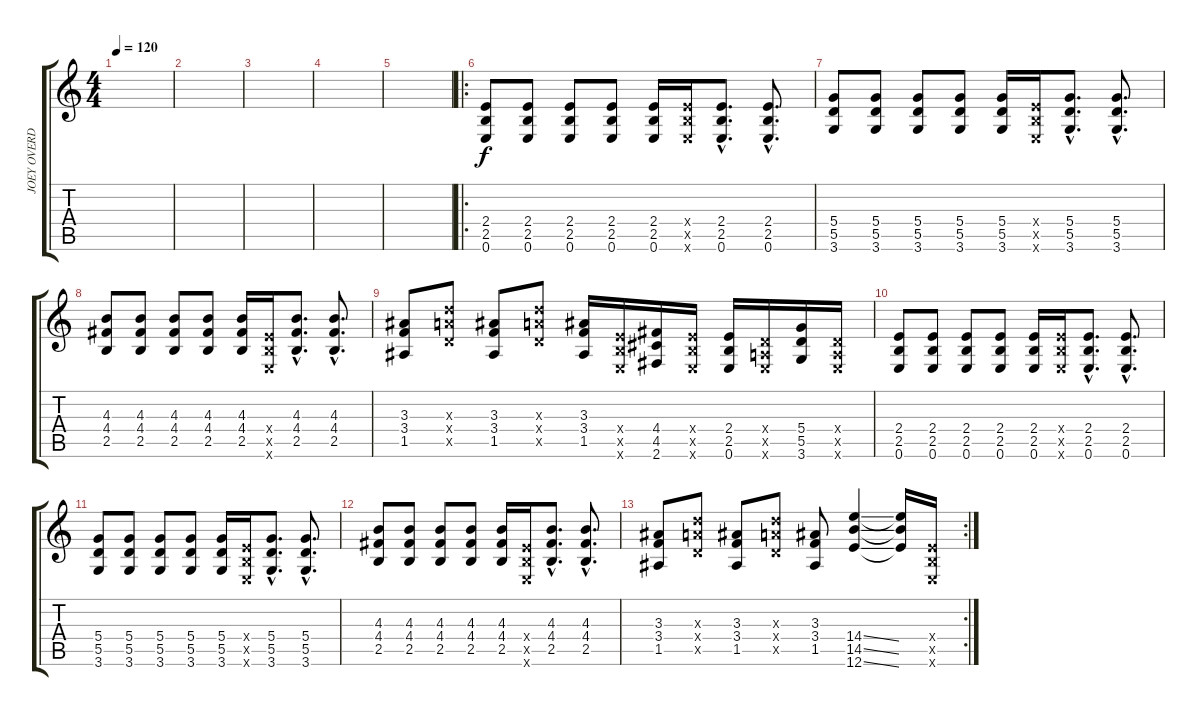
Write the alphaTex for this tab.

\track ("JOEY OVERDRIVEN" "JOEY OVERD") {instrument overdrivenguitar}
\staff {score tabs}
\tuning (E4 B3 G3 D3 A2 E2) {hide}
\ts (4 4)
\tempo 120
\clef g2
\ks c
|
|
|
|
|
\ro
(2.4 2.5 0.6).8 (2.4 2.5 0.6).8 (2.4 2.5 0.6).8 (2.4 2.5 0.6).8 (2.4 2.5 0.6).16 (2.4{x} 2.5{x} 0.6{x}).16 (2.4{hac} 2.5{hac} 0.6{hac}).8{d} (2.4{hac} 2.5{hac} 0.6{hac}).8{d} |
(5.4 5.5 3.6).8 (5.4 5.5 3.6).8 (5.4 5.5 3.6).8 (5.4 5.5 3.6).8 (5.4 5.5 3.6).16 (2.4{x} 2.5{x} 0.6{x}).16 (5.4{hac} 5.5{hac} 3.6{hac}).8{d} (5.4{hac} 5.5{hac} 3.6{hac}).8{d} |
(4.3 4.4 2.5).8 (4.3 4.4 2.5).8 (4.3 4.4 2.5).8 (4.3 4.4 2.5).8 (4.3 4.4 2.5).16 (2.4{x} 2.5{x} 0.6{x}).16 (4.3{hac} 4.4{hac} 2.5{hac}).8{d} (4.3{hac} 4.4{hac} 2.5{hac}).8{d} |
(3.3 3.4 1.5).8 (7.3{x} 7.4{x} 5.5{x}).8 (3.3 3.4 1.5).8 (7.3{x} 7.4{x} 5.5{x}).8 (3.3 3.4 1.5).16 (2.4{x} 2.5{x} 0.6{x}).16 (4.4 4.5 2.6).16 (2.4{x} 2.5{x} 0.6{x}).16 (2.4 2.5 0.6).16 (0.4{x} 0.5{x} 0.6{x}).16 (5.4 5.5 3.6).16 (0.4{x} 0.5{x} 0.6{x}).16 |
(2.4 2.5 0.6).8 (2.4 2.5 0.6).8 (2.4 2.5 0.6).8 (2.4 2.5 0.6).8 (2.4 2.5 0.6).16 (2.4{x} 2.5{x} 0.6{x}).16 (2.4{hac} 2.5{hac} 0.6{hac}).8{d} (2.4{hac} 2.5{hac} 0.6{hac}).8{d} |
(5.4 5.5 3.6).8 (5.4 5.5 3.6).8 (5.4 5.5 3.6).8 (5.4 5.5 3.6).8 (5.4 5.5 3.6).16 (2.4{x} 2.5{x} 0.6{x}).16 (5.4{hac} 5.5{hac} 3.6{hac}).8{d} (5.4{hac} 5.5{hac} 3.6{hac}).8{d} |
(4.3 4.4 2.5).8 (4.3 4.4 2.5).8 (4.3 4.4 2.5).8 (4.3 4.4 2.5).8 (4.3 4.4 2.5).16 (2.4{x} 2.5{x} 0.6{x}).16 (4.3{hac} 4.4{hac} 2.5{hac}).8{d} (4.3{hac} 4.4{hac} 2.5{hac}).8{d} |
\rc 2
(3.3 3.4 1.5).8 (7.3{x} 7.4{x} 5.5{x}).8 (3.3 3.4 1.5).8 (7.3{x} 7.4{x} 5.5{x}).8 (3.3 3.4 1.5).8 (14.4{ss} 14.5{ss} 12.6{ss}).4 (14.4{t} 14.5{t} 12.6{t}).16 (2.4{x} 2.5{x} 0.6{x}).16
